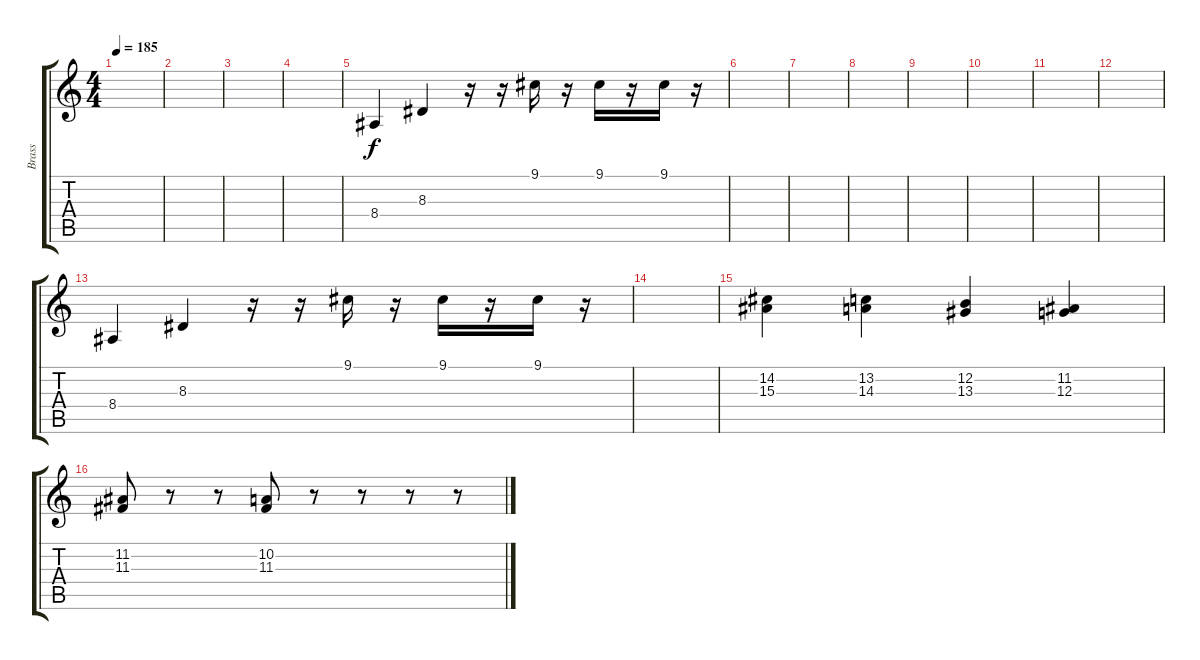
\track ("Brass" "Brass") {instrument brasssection}
\staff {score tabs}
\tuning (E4 B3 G3 D3 A2 E2) {hide}
\ts (4 4)
\tempo 185
\clef g2
\ks c
|
|
|
|
8.4.4 8.3.4 r.16 r.16 9.1.16 r.16 9.1.16 r.16 9.1.16 r.16 |
|
|
|
|
|
|
|
8.4.4 8.3.4 r.16 r.16 9.1.16 r.16 9.1.16 r.16 9.1.16 r.16 |
|
(14.2 15.3).4 (13.2 14.3).4 (12.2 13.3).4 (11.2 12.3).4 |
(11.2 11.3).8 r.8 r.8 (10.2 11.3).8 r.8 r.8 r.8 r.8
